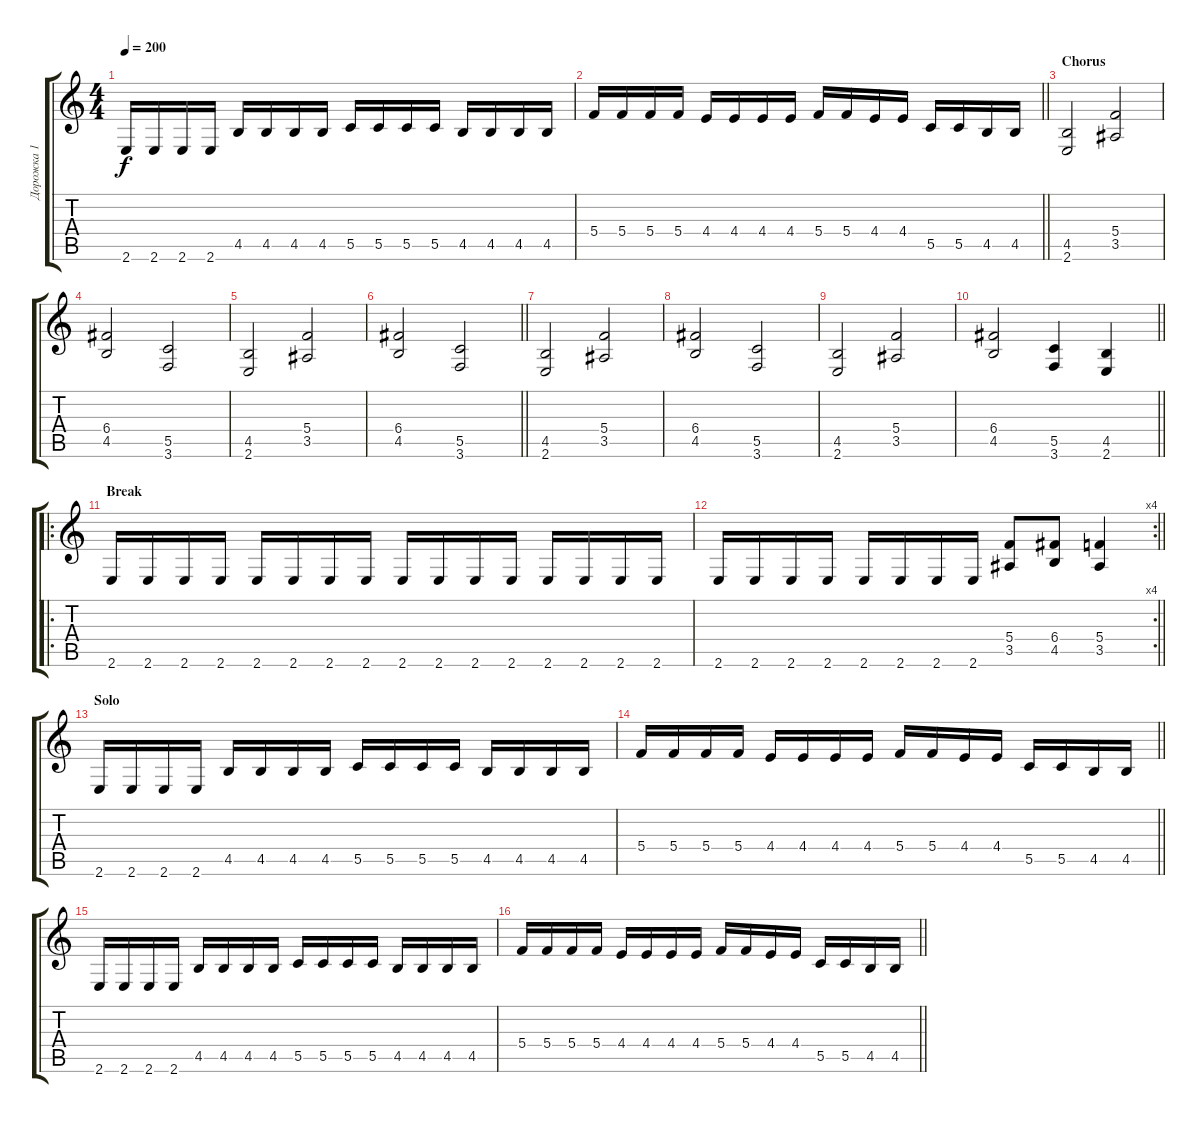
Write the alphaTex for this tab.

\track ("Дорожка 1" "Дорожка 1") {instrument distortionguitar}
\staff {score tabs}
\tuning (D4 A3 F3 C3 G2 D2) {hide}
\ts (4 4)
\tempo 200
\clef g2
\ks c
2.6.16{dy f} 2.6.16 2.6.16 2.6.16 4.5.16 4.5.16 4.5.16 4.5.16 5.5.16 5.5.16 5.5.16 5.5.16 4.5.16 4.5.16 4.5.16 4.5.16 |
\barLineRight lightlight
5.4.16 5.4.16 5.4.16 5.4.16 4.4.16 4.4.16 4.4.16 4.4.16 5.4.16 5.4.16 4.4.16 4.4.16 5.5.16 5.5.16 4.5.16 4.5.16 |
\section ("" "Chorus")
(4.5 2.6).2 (5.4 3.5).2 |
(6.4 4.5).2 (5.5 3.6).2 |
(4.5 2.6).2 (5.4 3.5).2 |
\barLineRight lightlight
(6.4 4.5).2 (5.5 3.6).2 |
(4.5 2.6).2 (5.4 3.5).2 |
(6.4 4.5).2 (5.5 3.6).2 |
(4.5 2.6).2 (5.4 3.5).2 |
\barLineRight lightlight
(6.4 4.5).2 (5.5 3.6).4 (4.5 2.6).4 |
\ro
\section ("" "Break")
2.6.16 2.6.16 2.6.16 2.6.16 2.6.16 2.6.16 2.6.16 2.6.16 2.6.16 2.6.16 2.6.16 2.6.16 2.6.16 2.6.16 2.6.16 2.6.16 |
\rc 4
\barLineRight lightlight
2.6.16 2.6.16 2.6.16 2.6.16 2.6.16 2.6.16 2.6.16 2.6.16 (5.4 3.5).8 (6.4 4.5).8 (5.4 3.5).4 |
\section ("" "Solo")
2.6.16 2.6.16 2.6.16 2.6.16 4.5.16 4.5.16 4.5.16 4.5.16 5.5.16 5.5.16 5.5.16 5.5.16 4.5.16 4.5.16 4.5.16 4.5.16 |
\barLineRight lightlight
5.4.16 5.4.16 5.4.16 5.4.16 4.4.16 4.4.16 4.4.16 4.4.16 5.4.16 5.4.16 4.4.16 4.4.16 5.5.16 5.5.16 4.5.16 4.5.16 |
2.6.16 2.6.16 2.6.16 2.6.16 4.5.16 4.5.16 4.5.16 4.5.16 5.5.16 5.5.16 5.5.16 5.5.16 4.5.16 4.5.16 4.5.16 4.5.16 |
\barLineRight lightlight
5.4.16 5.4.16 5.4.16 5.4.16 4.4.16 4.4.16 4.4.16 4.4.16 5.4.16 5.4.16 4.4.16 4.4.16 5.5.16 5.5.16 4.5.16 4.5.16
